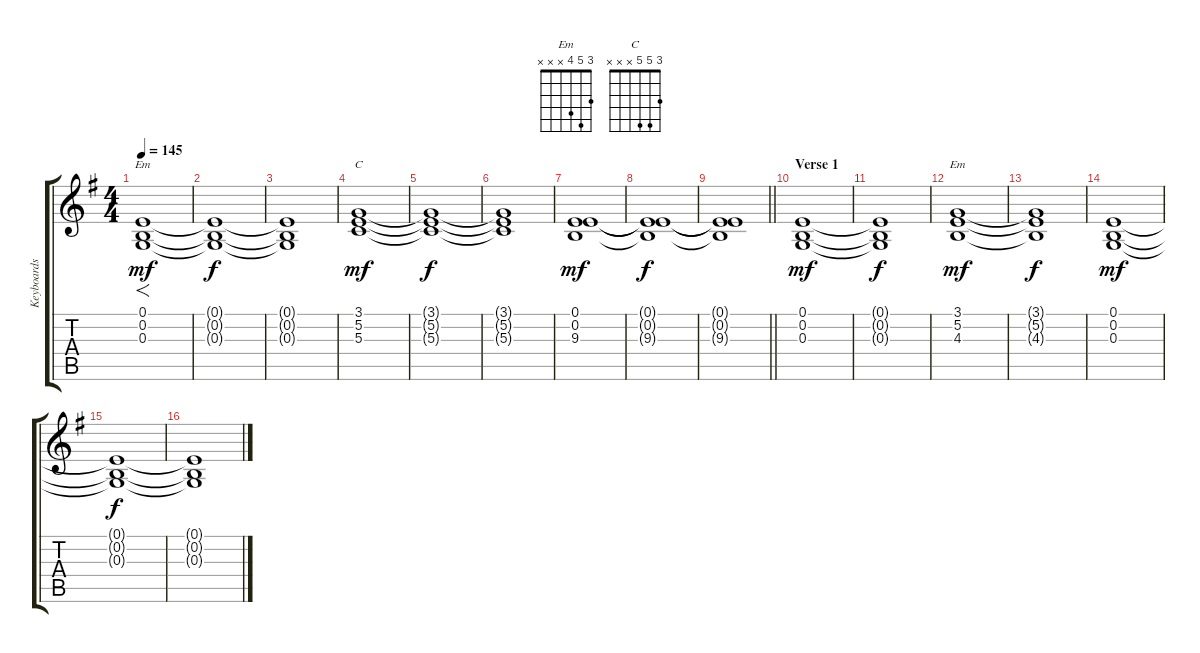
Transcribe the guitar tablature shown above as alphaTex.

\track ("Keyboards 3" "Keyboards ") {instrument stringensemble1}
\staff {score tabs}
\tuning (E4 B3 G3 D3 A2 E2) {hide}
\chord ("Em" 0 0 0 x x x)
\chord ("C" 3 5 5 x x x)
\chord ("Em" 3 5 4 x x x)
\ts (4 4)
\tempo 145
\clef g2
\ks g
(0.1 0.2 0.3).1{f ch "Em" dy mf instrument stringensemble1} |
(0.1{t} 0.2{t} 0.3{t}).1{dy f} |
(0.1{t} 0.2{t} 0.3{t}).1 |
(3.1 5.2 5.3).1{ch "C" dy mf} |
(3.1{t} 5.2{t} 5.3{t}).1{dy f} |
(3.1{t} 5.2{t} 5.3{t}).1 |
(0.1 0.2 9.3).1{dy mf} |
(0.1{t} 0.2{t} 9.3{t}).1{dy f} |
\barLineRight lightlight
(0.1{t} 0.2{t} 9.3{t}).1 |
\section ("" "Verse 1")
(0.1 0.2 0.3).1{dy mf} |
(0.1{t} 0.2{t} 0.3{t}).1{dy f} |
(3.1 5.2 4.3).1{ch "Em" dy mf} |
(3.1{t} 5.2{t} 4.3{t}).1{dy f} |
(0.1 0.2 0.3).1{dy mf} |
(0.1{t} 0.2{t} 0.3{t}).1{dy f} |
(0.1{t} 0.2{t} 0.3{t}).1
